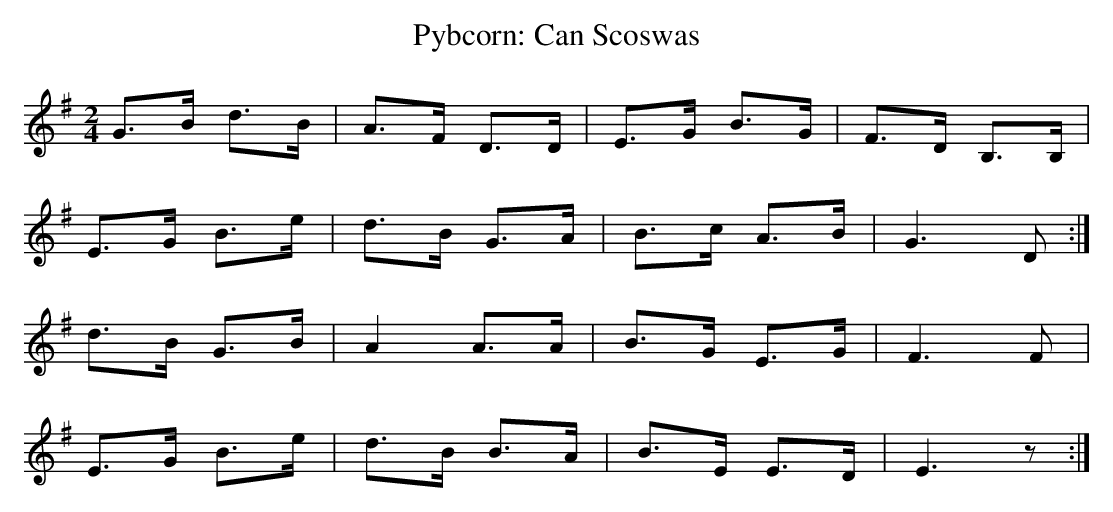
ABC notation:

X:1
T:Pybcorn: Can Scoswas
M:2/4
L:1/8
K:G
G>B d>B|A>F D>D|E>G B>G|F>D B,>B,|!
E>G B>e|d>B G>A|B>c A>B|G3 D:|!
d>B G>B|A2 A>A|B>G E>G|F3 F|!
E>G B>e|d>B B>A|B>E E>D|E3 z:|!
